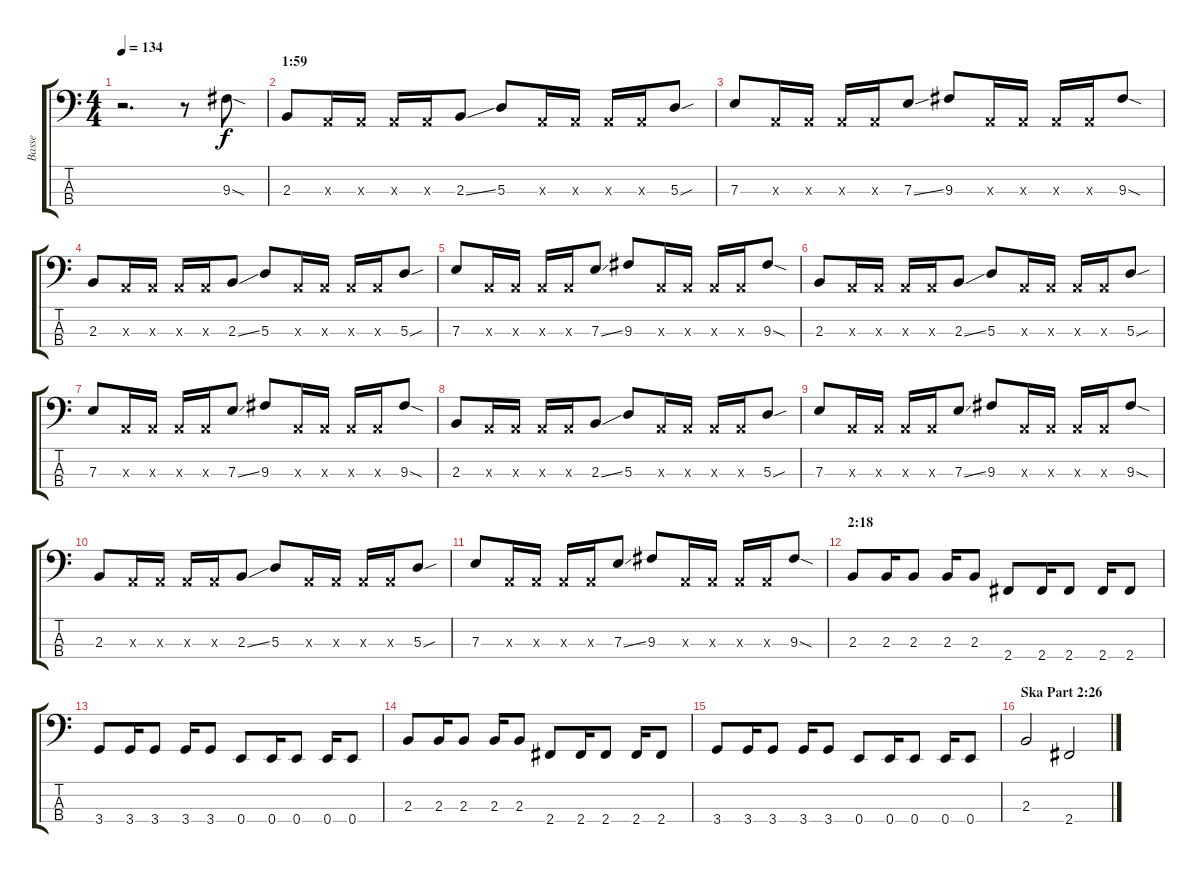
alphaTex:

\track ("Basse" "Basse") {instrument electricbasspick}
\staff {score tabs}
\tuning (G2 D2 A1 E1) {hide}
\ts (4 4)
\tempo 134
\clef f4
\ks c
r.2{d dy f} r.8 9.3{sod}.8 |
\section ("" "1:59")
2.3.8 0.3{x}.16 0.3{x}.16 0.3{x}.16 0.3{x}.16 2.3{ss}.8 5.3.8 0.3{x}.16 0.3{x}.16 0.3{x}.16 0.3{x}.16 5.3{sou}.8 |
7.3.8 0.3{x}.16 0.3{x}.16 0.3{x}.16 0.3{x}.16 7.3{ss}.8 9.3.8 0.3{x}.16 0.3{x}.16 0.3{x}.16 0.3{x}.16 9.3{sod}.8 |
2.3.8 0.3{x}.16 0.3{x}.16 0.3{x}.16 0.3{x}.16 2.3{ss}.8 5.3.8 0.3{x}.16 0.3{x}.16 0.3{x}.16 0.3{x}.16 5.3{sou}.8 |
7.3.8 0.3{x}.16 0.3{x}.16 0.3{x}.16 0.3{x}.16 7.3{ss}.8 9.3.8 0.3{x}.16 0.3{x}.16 0.3{x}.16 0.3{x}.16 9.3{sod}.8 |
2.3.8 0.3{x}.16 0.3{x}.16 0.3{x}.16 0.3{x}.16 2.3{ss}.8 5.3.8 0.3{x}.16 0.3{x}.16 0.3{x}.16 0.3{x}.16 5.3{sou}.8 |
7.3.8 0.3{x}.16 0.3{x}.16 0.3{x}.16 0.3{x}.16 7.3{ss}.8 9.3.8 0.3{x}.16 0.3{x}.16 0.3{x}.16 0.3{x}.16 9.3{sod}.8 |
2.3.8 0.3{x}.16 0.3{x}.16 0.3{x}.16 0.3{x}.16 2.3{ss}.8 5.3.8 0.3{x}.16 0.3{x}.16 0.3{x}.16 0.3{x}.16 5.3{sou}.8 |
7.3.8 0.3{x}.16 0.3{x}.16 0.3{x}.16 0.3{x}.16 7.3{ss}.8 9.3.8 0.3{x}.16 0.3{x}.16 0.3{x}.16 0.3{x}.16 9.3{sod}.8 |
2.3.8 0.3{x}.16 0.3{x}.16 0.3{x}.16 0.3{x}.16 2.3{ss}.8 5.3.8 0.3{x}.16 0.3{x}.16 0.3{x}.16 0.3{x}.16 5.3{sou}.8 |
7.3.8 0.3{x}.16 0.3{x}.16 0.3{x}.16 0.3{x}.16 7.3{ss}.8 9.3.8 0.3{x}.16 0.3{x}.16 0.3{x}.16 0.3{x}.16 9.3{sod}.8 |
\section ("" "2:18")
2.3.8 2.3.16 2.3.8 2.3.16 2.3.8 2.4.8 2.4.16 2.4.8 2.4.16 2.4.8 |
3.4.8 3.4.16 3.4.8 3.4.16 3.4.8 0.4.8 0.4.16 0.4.8 0.4.16 0.4.8 |
2.3.8 2.3.16 2.3.8 2.3.16 2.3.8 2.4.8 2.4.16 2.4.8 2.4.16 2.4.8 |
3.4.8 3.4.16 3.4.8 3.4.16 3.4.8 0.4.8 0.4.16 0.4.8 0.4.16 0.4.8 |
\section ("" "Ska Part 2:26")
2.3.2 2.4.2
